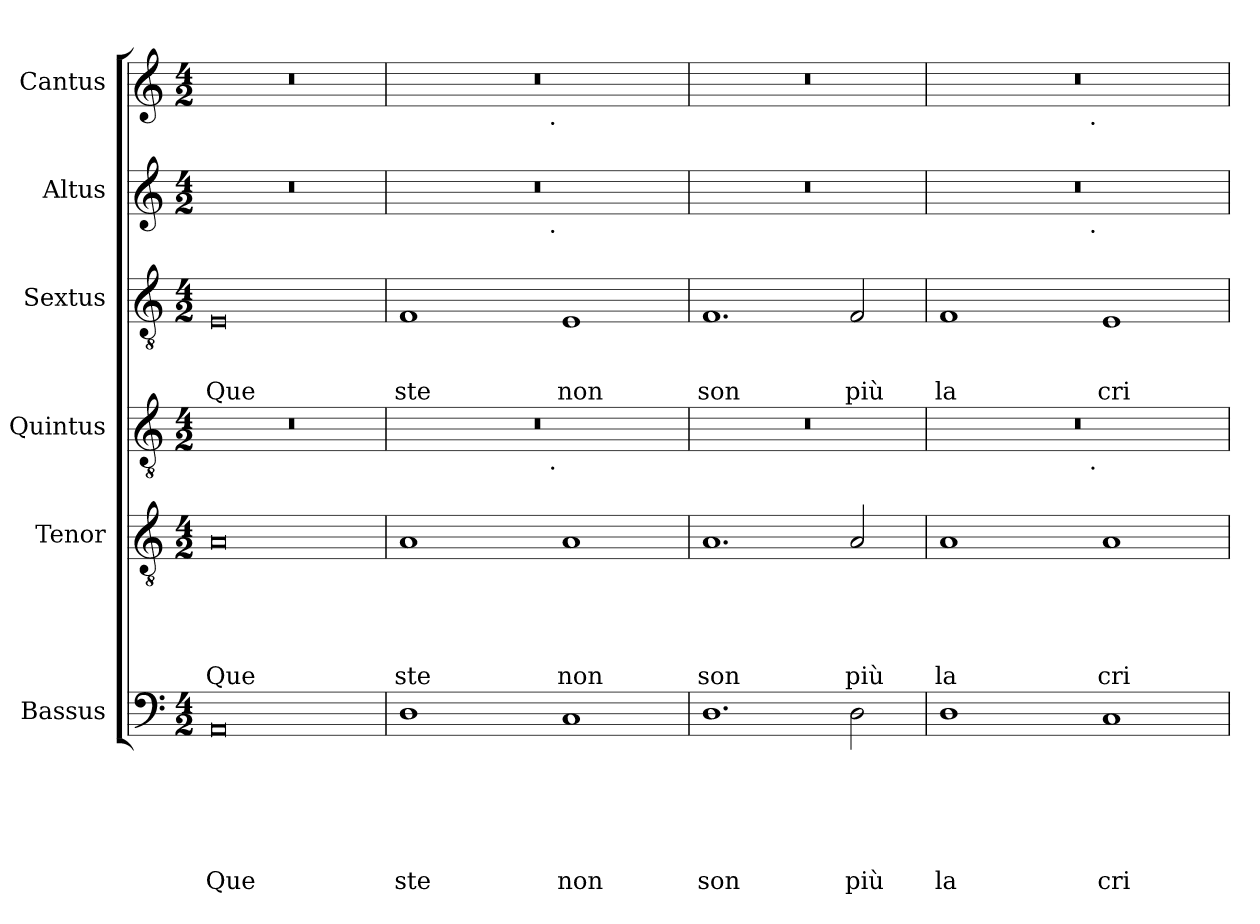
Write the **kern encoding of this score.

**kern	**text	**text	**text	**text	**text	**text	**kern	**text	**text	**text	**text	**text	**kern	**kern	**text	**text	**text	**kern	**kern
*part6	*part6	*part6	*part6	*part6	*part6	*part6	*part5	*part5	*part5	*part5	*part5	*part5	*part4	*part3	*part3	*part3	*part3	*part2	*part1
*staff6	*staff6	*staff6	*staff6	*staff6	*staff6	*staff6	*staff5	*staff5	*staff5	*staff5	*staff5	*staff5	*staff4	*staff3	*staff3	*staff3	*staff3	*staff2	*staff1
*I"Bassus	*	*	*	*	*	*	*I"Tenor	*	*	*	*	*	*I"Quintus	*I"Sextus	*	*	*	*I"Altus	*I"Cantus
*clefF4	*	*	*	*	*	*	*clefGv2	*	*	*	*	*	*clefGv2	*clefGv2	*	*	*	*clefG2	*clefG2
*k[]	*	*	*	*	*	*	*k[]	*	*	*	*	*	*k[]	*k[]	*	*	*	*k[]	*k[]
*C:	*	*	*	*	*	*	*C:	*	*	*	*	*	*C:	*C:	*	*	*	*C:	*C:
*M4/2	*	*	*	*	*	*	*M4/2	*	*	*	*	*	*M4/2	*M4/2	*	*	*	*M4/2	*M4/2
=1	=1	=1	=1	=1	=1	=1	=1	=1	=1	=1	=1	=1	=1	=1	=1	=1	=1	=1	=1
!	!	!	!	!	!	!LO:LY:b	!	!	!	!	!	!LO:LY:b	!	!	!	!	!LO:LY:b	!	!
0AA	.	.	.	.	.	Que	0A	.	.	.	.	Que	0r	0E	.	.	Que	0r	0r
=2	=2	=2	=2	=2	=2	=2	=2	=2	=2	=2	=2	=2	=2	=2	=2	=2	=2	=2	=2
!	!	!	!	!	!	!LO:LY:b	!	!	!	!	!	!LO:LY:b	!	!	!	!	!LO:LY:b	!	!
*	*	*	*	*	*	*	*	*	*	*	*	*	*^	*	*	*	*	*^	*^
1D	.	.	.	.	.	ste	1A	.	.	.	.	ste	0r	2ryy	1F	.	.	ste	0r	2ryy	0r	2ryy
.	.	.	.	.	.	.	.	.	.	.	.	.	.	4...ryy	.	.	.	.	.	4...ryy	.	4...ryy
!	!	!	!	!	!	!	!	!	!	!	!	!	!	!	!	!	!	!	!	!	!	!LO:TX:b:t=.
!	!	!	!	!	!	!	!	!	!	!	!	!	!	!	!	!	!	!	!	!LO:TX:b:t=.	!	!
!	!	!	!	!	!	!	!	!	!	!	!	!	!	!LO:TX:b:t=.	!	!	!	!	!	!	!	!
.	.	.	.	.	.	.	.	.	.	.	.	.	.	1ryy	.	.	.	.	.	1ryy	.	1ryy
!	!	!	!	!	!	!LO:LY:b	!	!	!	!	!	!LO:LY:b	!	!	!	!	!	!LO:LY:b	!	!	!	!
1C	.	.	.	.	.	non	1A	.	.	.	.	non	.	.	1E	.	.	non	.	.	.	.
.	.	.	.	.	.	.	.	.	.	.	.	.	.	32ryy	.	.	.	.	.	32ryy	.	32ryy
=3	=3	=3	=3	=3	=3	=3	=3	=3	=3	=3	=3	=3	=3	=3	=3	=3	=3	=3	=3	=3	=3	=3
!	!	!	!	!	!	!LO:LY:b	!	!	!	!	!	!LO:LY:b	!	!	!	!	!	!LO:LY:b	!	!	!	!
*	*	*	*	*	*	*	*	*	*	*	*	*	*	*	*	*	*	*	*v	*v	*	*
*	*	*	*	*	*	*	*	*	*	*	*	*	*v	*v	*	*	*	*	*	*v	*v
1.D	.	.	.	.	.	son	1.A	.	.	.	.	son	0r	1.F	.	.	son	0r	0r
!	!	!	!	!	!	!LO:LY:b	!	!	!	!	!	!LO:LY:b	!	!	!	!	!LO:LY:b	!	!
2D\	.	.	.	.	.	più	2A/	.	.	.	.	più	.	2F/	.	.	più	.	.
=4	=4	=4	=4	=4	=4	=4	=4	=4	=4	=4	=4	=4	=4	=4	=4	=4	=4	=4	=4
!	!	!	!	!	!	!LO:LY:b	!	!	!	!	!	!LO:LY:b	!	!	!	!	!LO:LY:b	!	!
*	*	*	*	*	*	*	*	*	*	*	*	*	*^	*	*	*	*	*^	*^
1D	.	.	.	.	.	la	1A	.	.	.	.	la	0r	2ryy	1F	.	.	la	0r	2ryy	0r	2ryy
.	.	.	.	.	.	.	.	.	.	.	.	.	.	4...ryy	.	.	.	.	.	4...ryy	.	4...ryy
!	!	!	!	!	!	!	!	!	!	!	!	!	!	!	!	!	!	!	!	!	!	!LO:TX:b:t=.
!	!	!	!	!	!	!	!	!	!	!	!	!	!	!	!	!	!	!	!	!LO:TX:b:t=.	!	!
!	!	!	!	!	!	!	!	!	!	!	!	!	!	!LO:TX:b:t=.	!	!	!	!	!	!	!	!
.	.	.	.	.	.	.	.	.	.	.	.	.	.	1ryy	.	.	.	.	.	1ryy	.	1ryy
!	!	!	!	!	!	!LO:LY:b	!	!	!	!	!	!LO:LY:b	!	!	!	!	!	!LO:LY:b	!	!	!	!
1C	.	.	.	.	.	cri	1A	.	.	.	.	cri	.	.	1E	.	.	cri	.	.	.	.
.	.	.	.	.	.	.	.	.	.	.	.	.	.	32ryy	.	.	.	.	.	32ryy	.	32ryy
*	*	*	*	*	*	*	*	*	*	*	*	*	*	*	*	*	*	*	*v	*v	*	*
*	*	*	*	*	*	*	*	*	*	*	*	*	*v	*v	*	*	*	*	*	*v	*v
=	=	=	=	=	=	=	=	=	=	=	=	=	=	=	=	=	=	=	=
*-	*-	*-	*-	*-	*-	*-	*-	*-	*-	*-	*-	*-	*-	*-	*-	*-	*-	*-	*-
